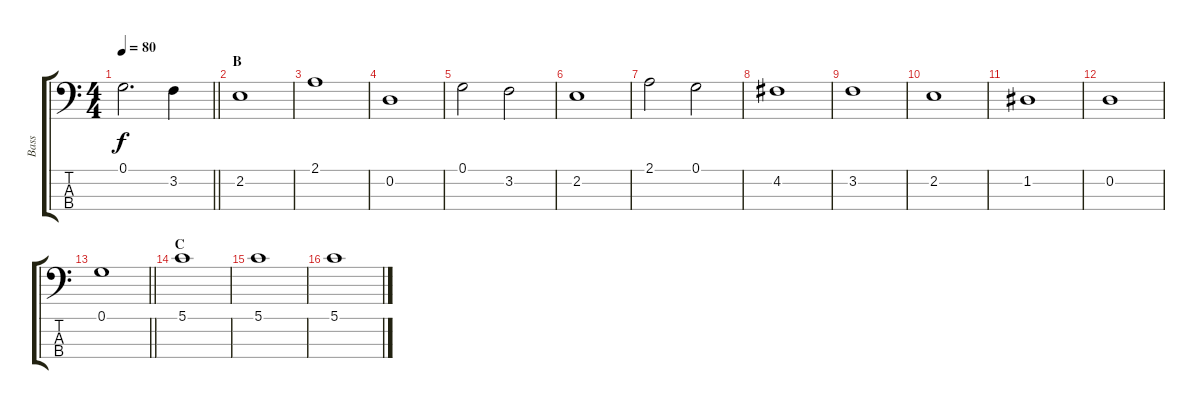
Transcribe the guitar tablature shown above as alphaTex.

\track ("Bass" "Bass") {instrument electricbassfinger}
\staff {score tabs}
\tuning (G2 D2 A1 E1) {hide}
\ts (4 4)
\tempo 80
\clef f4
\barLineRight lightlight
\ks c
0.1.2{d dy f} 3.2.4 |
\section ("" "B")
2.2.1 |
2.1.1 |
0.2.1 |
0.1.2 3.2.2 |
2.2.1 |
2.1.2 0.1.2 |
4.2.1 |
3.2.1 |
2.2.1 |
1.2.1 |
0.2.1 |
\barLineRight lightlight
0.1.1 |
\section ("" "C")
5.1.1 |
5.1.1 |
5.1.1
